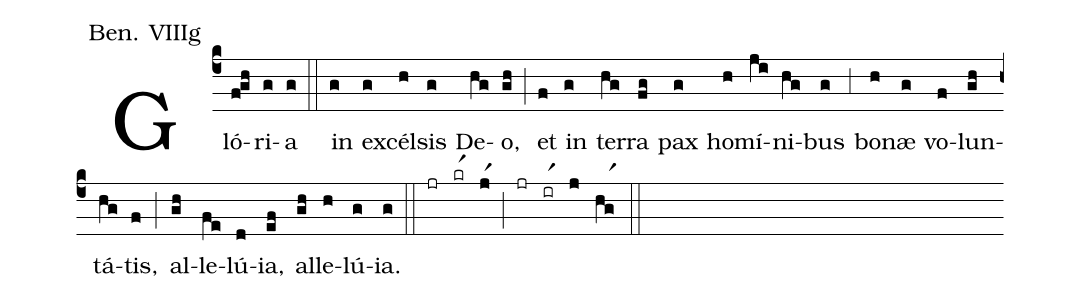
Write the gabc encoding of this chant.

annotation: Ben. VIIIg;
%%
(c4) Gló(f!gh)ri(g)a(g) (::) in(g) ex(g)cél(h)sis(g) De(hg)o,(gh) (;) et(f) in(g) ter(hg)ra(fg) pax(g) ho(h)mí(ji)ni(hg)bus(g) (;3) bo(h)næ(g) vo(f)lun(gh)tá(hg)tis,(f) (;) al(gh)le(fe)lú(d)ia,(ef) al(gh)le(h)lú(g)ia.(g) (::) (jr)(krr1)(jr1)(;)(jr)(irr1)(j)(hgr1)(::)
